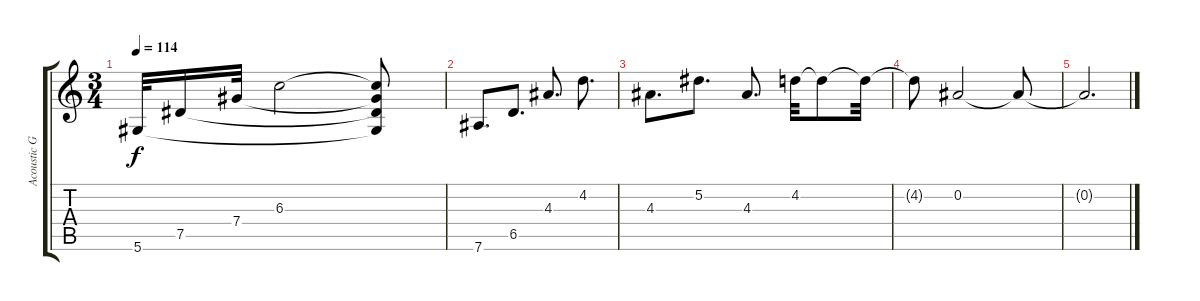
\track ("Acoustic Guitar" "Acoustic G") {instrument acousticguitarsteel}
\staff {score tabs}
\tuning (Eb4 Bb3 Gb3 Db3 Ab2 Eb2) {hide}
\ts (3 4)
\tempo 114
\clef g2
\ks c
5.6.32{dy f} 7.5.16 7.4.32 6.3.2 (6.3{t} 7.4{t} 7.5{t} 5.6{t}).8 |
7.6.8{d} 6.5.8{d} 4.3.8{d} 4.2.8{d} |
4.3.8{d} 5.2.8{d} 4.3.8{d} 4.2.32 4.2{t}.8 4.2{t}.32 |
4.2{t}.8 0.2.2 0.2{t}.8 |
0.2{t}.2{d}
